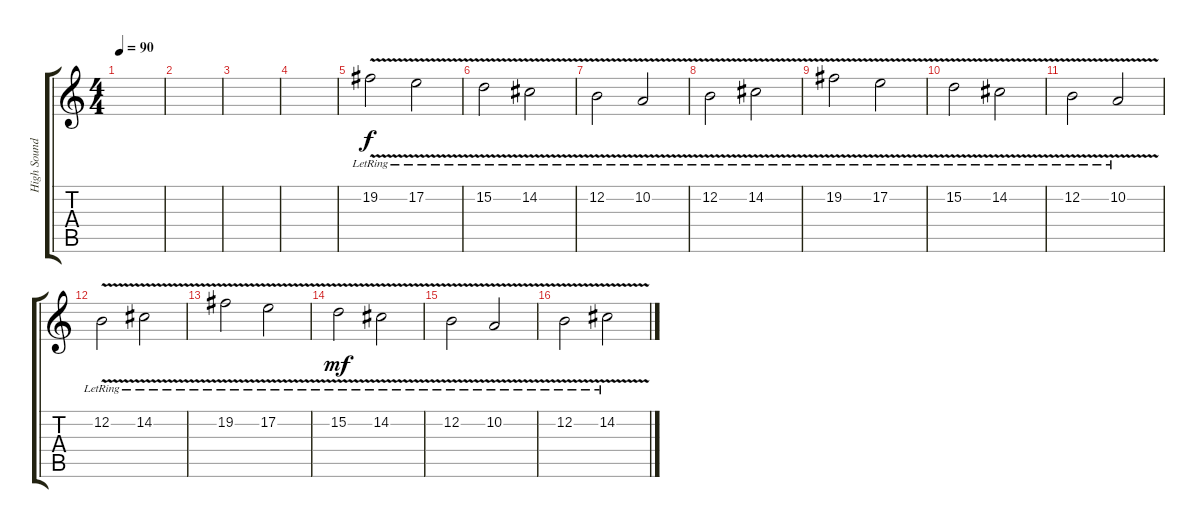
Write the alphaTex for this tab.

\track ("High Soundy Thing" "High Sound") {instrument synthstrings2}
\staff {score tabs}
\tuning (E4 B3 G3 D3 A2 E2) {hide}
\ts (4 4)
\tempo 90
\clef g2
\ks c
|
|
|
|
19.2{v lr}.2 17.2{v lr}.2 |
15.2{v lr}.2 14.2{v lr}.2 |
12.2{v lr}.2 10.2{v lr}.2 |
12.2{v lr}.2 14.2{v lr}.2 |
19.2{v lr}.2 17.2{v lr}.2 |
15.2{v lr}.2 14.2{v lr}.2 |
12.2{v lr}.2 10.2{v lr}.2 |
12.2{v lr}.2 14.2{v lr}.2 |
19.2{v lr}.2 17.2{v lr}.2 |
15.2{v lr}.2{dy mf} 14.2{v lr}.2 |
12.2{v lr}.2 10.2{v lr}.2 |
12.2{v lr}.2 14.2{v lr}.2
